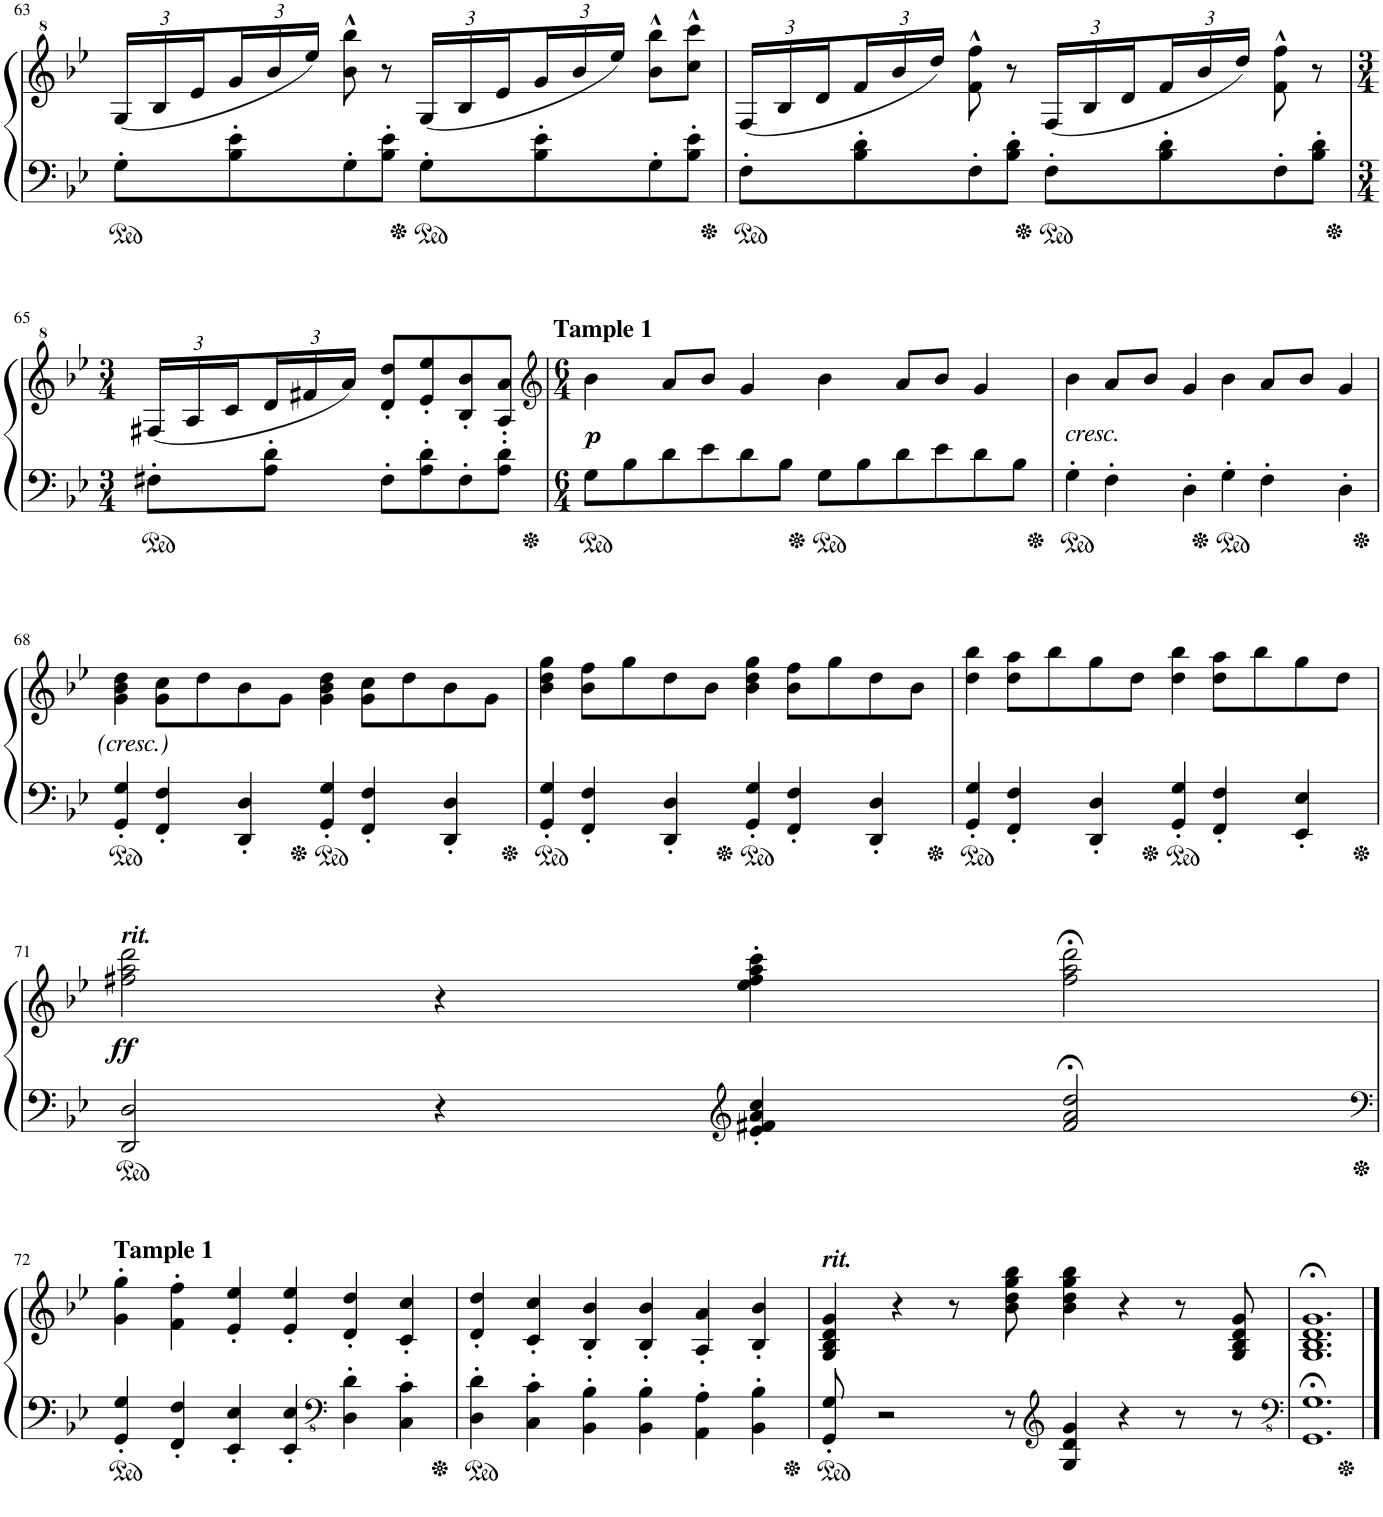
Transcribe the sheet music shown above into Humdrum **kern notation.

**kern	**kern	**dynam
*part1	*part1	*part1
*staff2	*staff1	*staff1/2
*I"Piano	*	*
*I'Pno	*	*
!!LO:PB:g=z
*clefF4	*clefG^2	*
*k[b-e-]	*k[b-e-]	*
*M4/4	*M4/4	*
*	*Xbrackettup	*
=63	=63	=63
8G'\L	(24g/LL	.
.	24b-/	.
.	24ee-/	.
8B-\' 8e-\'	24gg/	.
.	24bb-/	.
.	24eee-/JJ)	.
8G'\	8bb-\^^ 8bbb-\^^	.
8B-\' 8e-\'J	8r	.
8G'\L	(24g/LL	.
.	24b-/	.
.	24ee-/	.
8B-\' 8e-\'	24gg/	.
.	24bb-/	.
.	24eee-/JJ)	.
8G'\	8bb-\^^ 8bbb-\^^L	.
8B-\' 8e-\'J	8ccc\^^ 8cccc\^^J	.
=64	=64	=64
8F'\L	(24f/LL	.
.	24b-/	.
.	24dd/	.
8B-\' 8d\'	24ff/	.
.	24bb-/	.
.	24ddd/JJ)	.
8F'\	8ff\^^ 8fff\^^	.
8B-\' 8d\'J	8r	.
8F'\L	(24f/LL	.
.	24b-/	.
.	24dd/	.
8B-\' 8d\'	24ff/	.
.	24bb-/	.
.	24ddd/JJ)	.
8F'\	8ff\^^ 8fff\^^	.
8B-\' 8d\'J	8r	.
!!LO:LB:g=z
=65	=65	=65
*M3/4	*M3/4	*
8F#X'\L	(24f#X/LL	.
.	24a/	.
.	24cc/	.
8A\' 8d\'J	24dd/	.
.	24ff#X/	.
.	24aa/JJ)	.
8F#'\L	8dd/' 8ddd/'L	.
8A\' 8d\'	8ee-/' 8eee-/'	.
8F#'\	8b-/' 8bb-/'	.
8A\' 8d\'J	8a/' 8aa/'J	.
=66	=66	=66
*	*clefG2	*
*M6/4	*M6/4	*
!	!LO:TX:a:B:t=Tample 1	!
!	!	!LO:DY:b
8G\L	4b-\	p
8B-\	.	.
8d\	8a/L	.
8e-\	8b-/J	.
8d\	4g/	.
8B-\J	.	.
8G\L	4b-\	.
8B-\	.	.
8d\	8a/L	.
8e-\	8b-/J	.
8d\	4g/	.
8B-\J	.	.
=67	=67	=67
!	!LO:TX:b:i:t=cresc.	!
4G'\	4b-\	.
4F'\	8a/L	.
.	8b-/J	.
4D'\	4g/	.
4G'\	4b-\	.
4F'\	8a/L	.
.	8b-/J	.
4D'\	4g/	.
!!LO:LB:g=z
=68	=68	=68
4GG/' 4G/'	4g\ 4b-\ 4dd\	.
4FF/' 4F/'	8g\ 8cc\L	.
.	8dd\	.
4DD/' 4D/'	8b-\	.
.	8g\J	.
4GG/' 4G/'	4g\ 4b-\ 4dd\	.
4FF/' 4F/'	8g\ 8cc\L	.
.	8dd\	.
4DD/' 4D/'	8b-\	.
.	8g\J	.
=69	=69	=69
4GG/' 4G/'	4b-\ 4dd\ 4gg\	.
4FF/' 4F/'	8b-\ 8ff\L	.
.	8gg\	.
4DD/' 4D/'	8dd\	.
.	8b-\J	.
4GG/' 4G/'	4b-\ 4dd\ 4gg\	.
4FF/' 4F/'	8b-\ 8ff\L	.
.	8gg\	.
4DD/' 4D/'	8dd\	.
.	8b-\J	.
=70	=70	=70
4GG/' 4G/'	4dd\ 4bb-\	.
4FF/' 4F/'	8dd\ 8aa\L	.
.	8bb-\	.
4DD/' 4D/'	8gg\	.
.	8dd\J	.
4GG/' 4G/'	4dd\ 4bb-\	.
4FF/' 4F/'	8dd\ 8aa\L	.
.	8bb-\	.
4EE-/' 4E-/'	8gg\	.
.	8dd\J	.
!!LO:LB:g=z
=71	=71	=71
!	!LO:TX:a:Bi:t=rit.	!
!	!	!LO:DY:b
2DD/ 2D/	2ff#X\ 2aa\ 2ddd\	ff
4r	4r	.
*clefG2	*	*
4e-/' 4f#X/' 4a/' 4cc/'	4ee-\' 4ff#\' 4aa\' 4ccc\'	.
2f#/;< 2a/;< 2dd/;<	2ff#\;< 2aa\;< 2ddd\;<	.
!!LO:LB:g=z
=72	=72	=72
*clefF4	*	*
!	!LO:TX:a:B:t=Tample 1	!
4GG/' 4G/'	4g\' 4gg\'	.
4FF/' 4F/'	4f\' 4ff\'	.
4EE-/' 4E-/'	4e-/' 4ee-/'	.
4EE-/' 4E-/'	4e-/' 4ee-/'	.
*clefFv4	*	*
4DD\' 4D\'	4d/' 4dd/'	.
4CC\' 4C\'	4c/' 4cc/'	.
=73	=73	=73
4DD\' 4D\'	4d/' 4dd/'	.
4CC\' 4C\'	4c/' 4cc/'	.
4BBB-\' 4BB-\'	4B-/' 4b-/'	.
4BBB-\' 4BB-\'	4B-/' 4b-/'	.
4AAA\' 4AA\'	4A/' 4a/'	.
4BBB-\' 4BB-\'	4B-/' 4b-/'	.
=74	=74	=74
!	!LO:TX:a:Bi:t=rit.	!
8GGG/' 8GG/'	4G/ 4B-/ 4d/ 4g/	.
2r	.	.
.	4r	.
.	8r	.
8r	8b-\ 8dd\ 8gg\ 8bb-\	.
*clefG2	*	*
4G/ 4d/ 4g/	4b-\ 4dd\ 4gg\ 4bb-\	.
4r	4r	.
8r	8r	.
8r	8G/ 8B-/ 8d/ 8g/	.
=75	=75	=75
*clefFv4	*	*
1.GGG;< 1.GG;<	1.G;< 1.B-;< 1.d;< 1.g;<	.
==	==	==
*-	*-	*-
